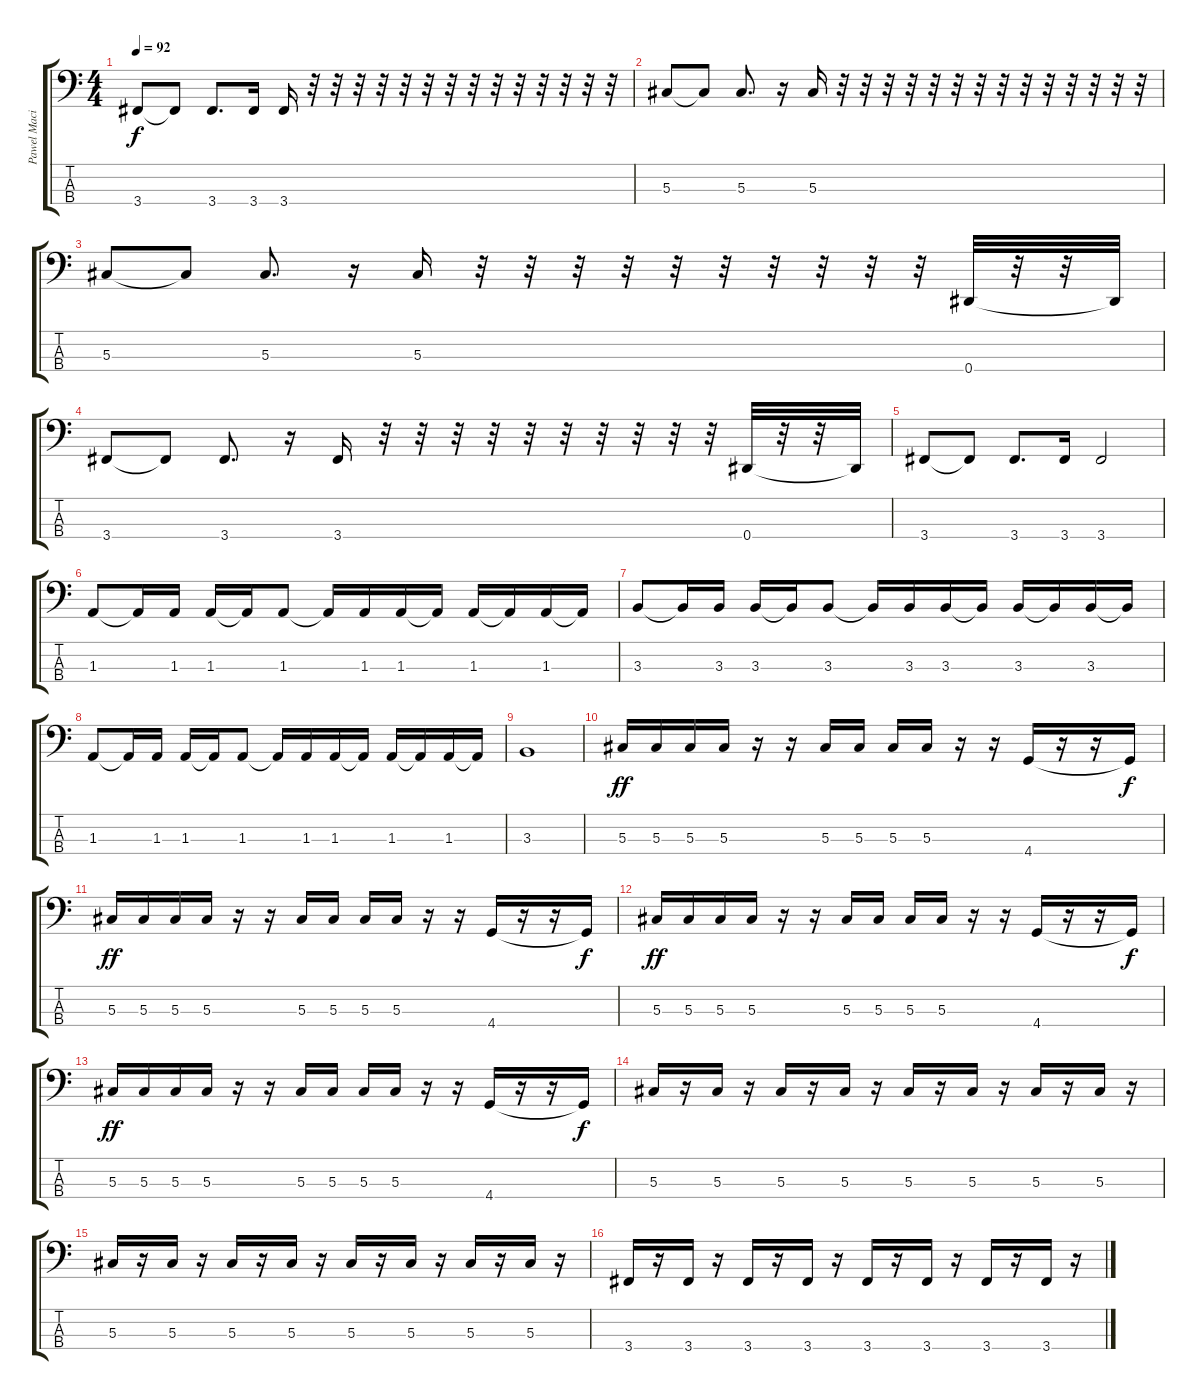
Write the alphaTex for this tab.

\track ("Pawel Maciwoda" "Pawel Maci") {instrument electricbassfinger}
\staff {score tabs}
\tuning (Gb2 Db2 Ab1 Eb1) {hide}
\ts (4 4)
\tempo 92
\clef f4
\ks c
3.4.8{dy f} 3.4{t}.8 3.4.8{d} 3.4.16 3.4.16 r.32 r.32 r.32 r.32 r.32 r.32 r.32 r.32 r.32 r.32 r.32 r.32 r.32 r.32 |
5.3.8 5.3{t}.8 5.3.8{d} r.16 5.3.16 r.32 r.32 r.32 r.32 r.32 r.32 r.32 r.32 r.32 r.32 r.32 r.32 r.32 r.32 |
5.3.8 5.3{t}.8 5.3.8{d} r.16 5.3.16 r.32 r.32 r.32 r.32 r.32 r.32 r.32 r.32 r.32 r.32 0.4.32 r.32 r.32 0.4{t}.32 |
3.4.8 3.4{t}.8 3.4.8{d} r.16 3.4.16 r.32 r.32 r.32 r.32 r.32 r.32 r.32 r.32 r.32 r.32 0.4.32 r.32 r.32 0.4{t}.32 |
3.4.8 3.4{t}.8 3.4.8{d} 3.4.16 3.4.2 |
1.3.8 1.3{t}.16 1.3.16 1.3.16 1.3{t}.16 1.3.8 1.3{t}.16 1.3.16 1.3.16 1.3{t}.16 1.3.16 1.3{t}.16 1.3.16 1.3{t}.16 |
3.3.8 3.3{t}.16 3.3.16 3.3.16 3.3{t}.16 3.3.8 3.3{t}.16 3.3.16 3.3.16 3.3{t}.16 3.3.16 3.3{t}.16 3.3.16 3.3{t}.16 |
1.3.8 1.3{t}.16 1.3.16 1.3.16 1.3{t}.16 1.3.8 1.3{t}.16 1.3.16 1.3.16 1.3{t}.16 1.3.16 1.3{t}.16 1.3.16 1.3{t}.16 |
3.3.1 |
5.3.16{dy ff} 5.3.16 5.3.16 5.3.16 r.16 r.16 5.3.16 5.3.16 5.3.16 5.3.16 r.16 r.16 4.4.16 r.16 r.16 4.4{t}.16{dy f} |
5.3.16{dy ff} 5.3.16 5.3.16 5.3.16 r.16 r.16 5.3.16 5.3.16 5.3.16 5.3.16 r.16 r.16 4.4.16 r.16 r.16 4.4{t}.16{dy f} |
5.3.16{dy ff} 5.3.16 5.3.16 5.3.16 r.16 r.16 5.3.16 5.3.16 5.3.16 5.3.16 r.16 r.16 4.4.16 r.16 r.16 4.4{t}.16{dy f} |
5.3.16{dy ff} 5.3.16 5.3.16 5.3.16 r.16 r.16 5.3.16 5.3.16 5.3.16 5.3.16 r.16 r.16 4.4.16 r.16 r.16 4.4{t}.16{dy f} |
5.3.16 r.16 5.3.16 r.16 5.3.16 r.16 5.3.16 r.16 5.3.16 r.16 5.3.16 r.16 5.3.16 r.16 5.3.16 r.16 |
5.3.16 r.16 5.3.16 r.16 5.3.16 r.16 5.3.16 r.16 5.3.16 r.16 5.3.16 r.16 5.3.16 r.16 5.3.16 r.16 |
3.4.16 r.16 3.4.16 r.16 3.4.16 r.16 3.4.16 r.16 3.4.16 r.16 3.4.16 r.16 3.4.16 r.16 3.4.16 r.16
